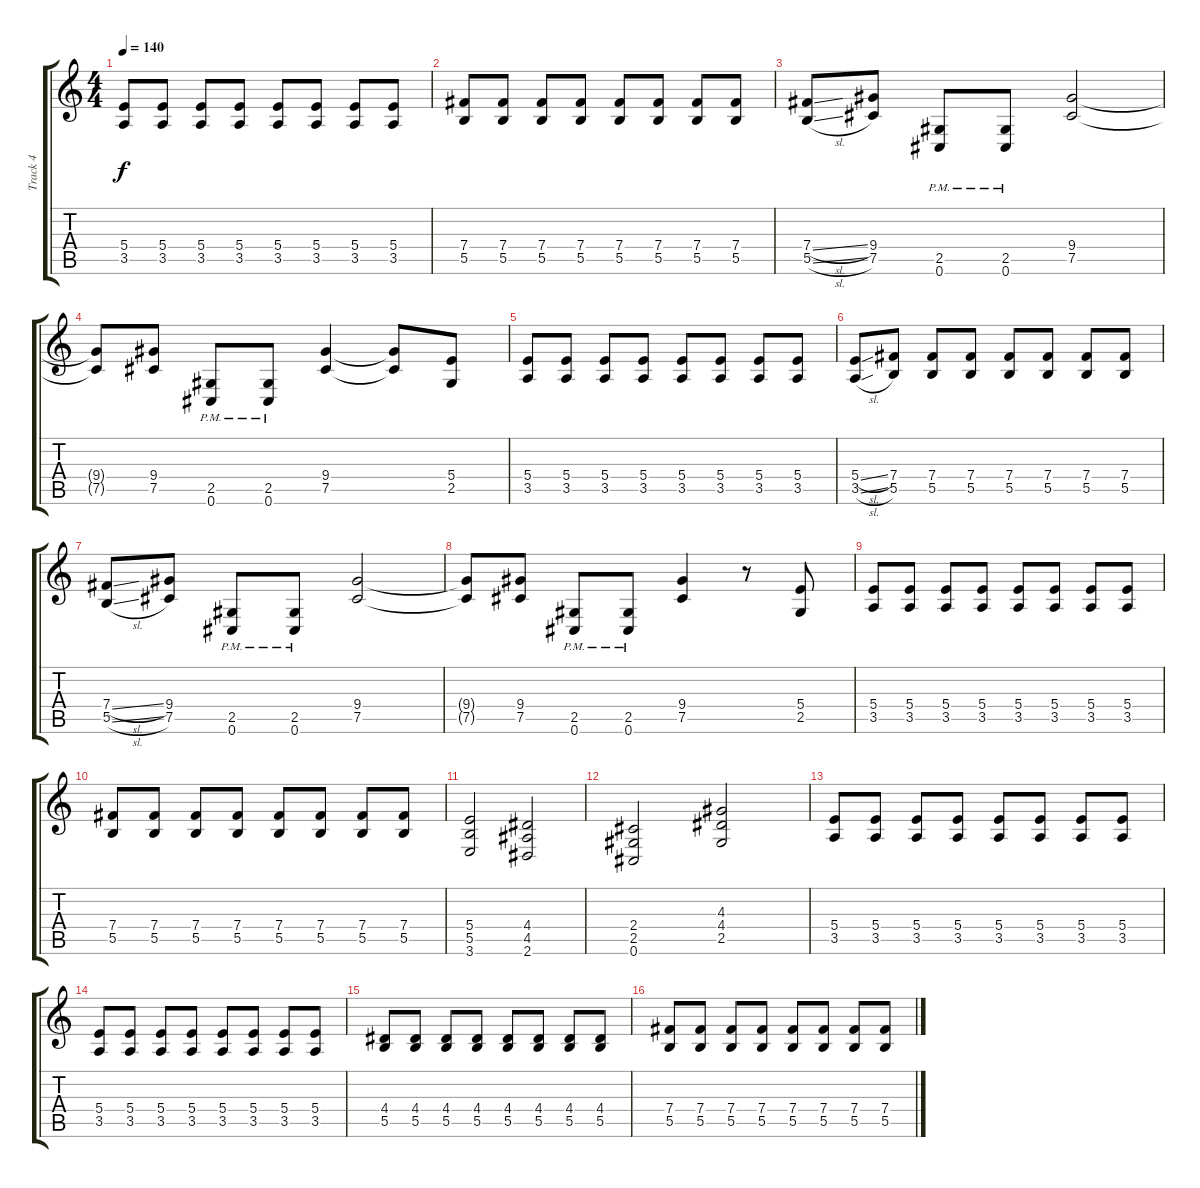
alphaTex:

\track ("Track 4" "Track 4") {instrument acousticguitarsteel}
\staff {score tabs}
\tuning (Db4 Ab3 E3 B2 Gb2 Db2) {hide}
\ts (4 4)
\tempo 140
\clef g2
\ks c
(5.4 3.5).8{dy f volume 15 instrument distortionguitar} (5.4 3.5).8 (5.4 3.5).8 (5.4 3.5).8 (5.4 3.5).8 (5.4 3.5).8 (5.4 3.5).8 (5.4 3.5).8 |
(7.4 5.5).8 (7.4 5.5).8 (7.4 5.5).8 (7.4 5.5).8 (7.4 5.5).8 (7.4 5.5).8 (7.4 5.5).8 (7.4 5.5).8 |
(7.4{sl} 5.5{sl}).8 (9.4 7.5).8 (2.5{pm} 0.6{pm}).8 (2.5{pm} 0.6{pm}).8 (9.4 7.5).2 |
(9.4{t} 7.5{t}).8 (9.4 7.5).8 (2.5{pm} 0.6{pm}).8 (2.5{pm} 0.6{pm}).8 (9.4 7.5).4 (9.4{t} 7.5{t}).8 (5.4 2.5).8 |
(5.4 3.5).8 (5.4 3.5).8 (5.4 3.5).8 (5.4 3.5).8 (5.4 3.5).8 (5.4 3.5).8 (5.4 3.5).8 (5.4 3.5).8 |
(5.4{sl} 3.5{sl}).8 (7.4 5.5).8 (7.4 5.5).8 (7.4 5.5).8 (7.4 5.5).8 (7.4 5.5).8 (7.4 5.5).8 (7.4 5.5).8 |
(7.4{sl} 5.5{sl}).8 (9.4 7.5).8 (2.5{pm} 0.6{pm}).8 (2.5{pm} 0.6{pm}).8 (9.4 7.5).2 |
(9.4{t} 7.5{t}).8 (9.4 7.5).8 (2.5{pm} 0.6{pm}).8 (2.5{pm} 0.6{pm}).8 (9.4 7.5).4 r.8 (5.4 2.5).8 |
(5.4 3.5).8 (5.4 3.5).8 (5.4 3.5).8 (5.4 3.5).8 (5.4 3.5).8 (5.4 3.5).8 (5.4 3.5).8 (5.4 3.5).8 |
(7.4 5.5).8 (7.4 5.5).8 (7.4 5.5).8 (7.4 5.5).8 (7.4 5.5).8 (7.4 5.5).8 (7.4 5.5).8 (7.4 5.5).8 |
(5.4 5.5 3.6).2 (4.4 4.5 2.6).2 |
(2.4 2.5 0.6).2 (4.3 4.4 2.5).2 |
(5.4 3.5).8 (5.4 3.5).8 (5.4 3.5).8 (5.4 3.5).8 (5.4 3.5).8 (5.4 3.5).8 (5.4 3.5).8 (5.4 3.5).8 |
(5.4 3.5).8 (5.4 3.5).8 (5.4 3.5).8 (5.4 3.5).8 (5.4 3.5).8 (5.4 3.5).8 (5.4 3.5).8 (5.4 3.5).8 |
(4.4 5.5).8 (4.4 5.5).8 (4.4 5.5).8 (4.4 5.5).8 (4.4 5.5).8 (4.4 5.5).8 (4.4 5.5).8 (4.4 5.5).8 |
(7.4 5.5).8 (7.4 5.5).8 (7.4 5.5).8 (7.4 5.5).8 (7.4 5.5).8 (7.4 5.5).8 (7.4 5.5).8 (7.4 5.5).8
